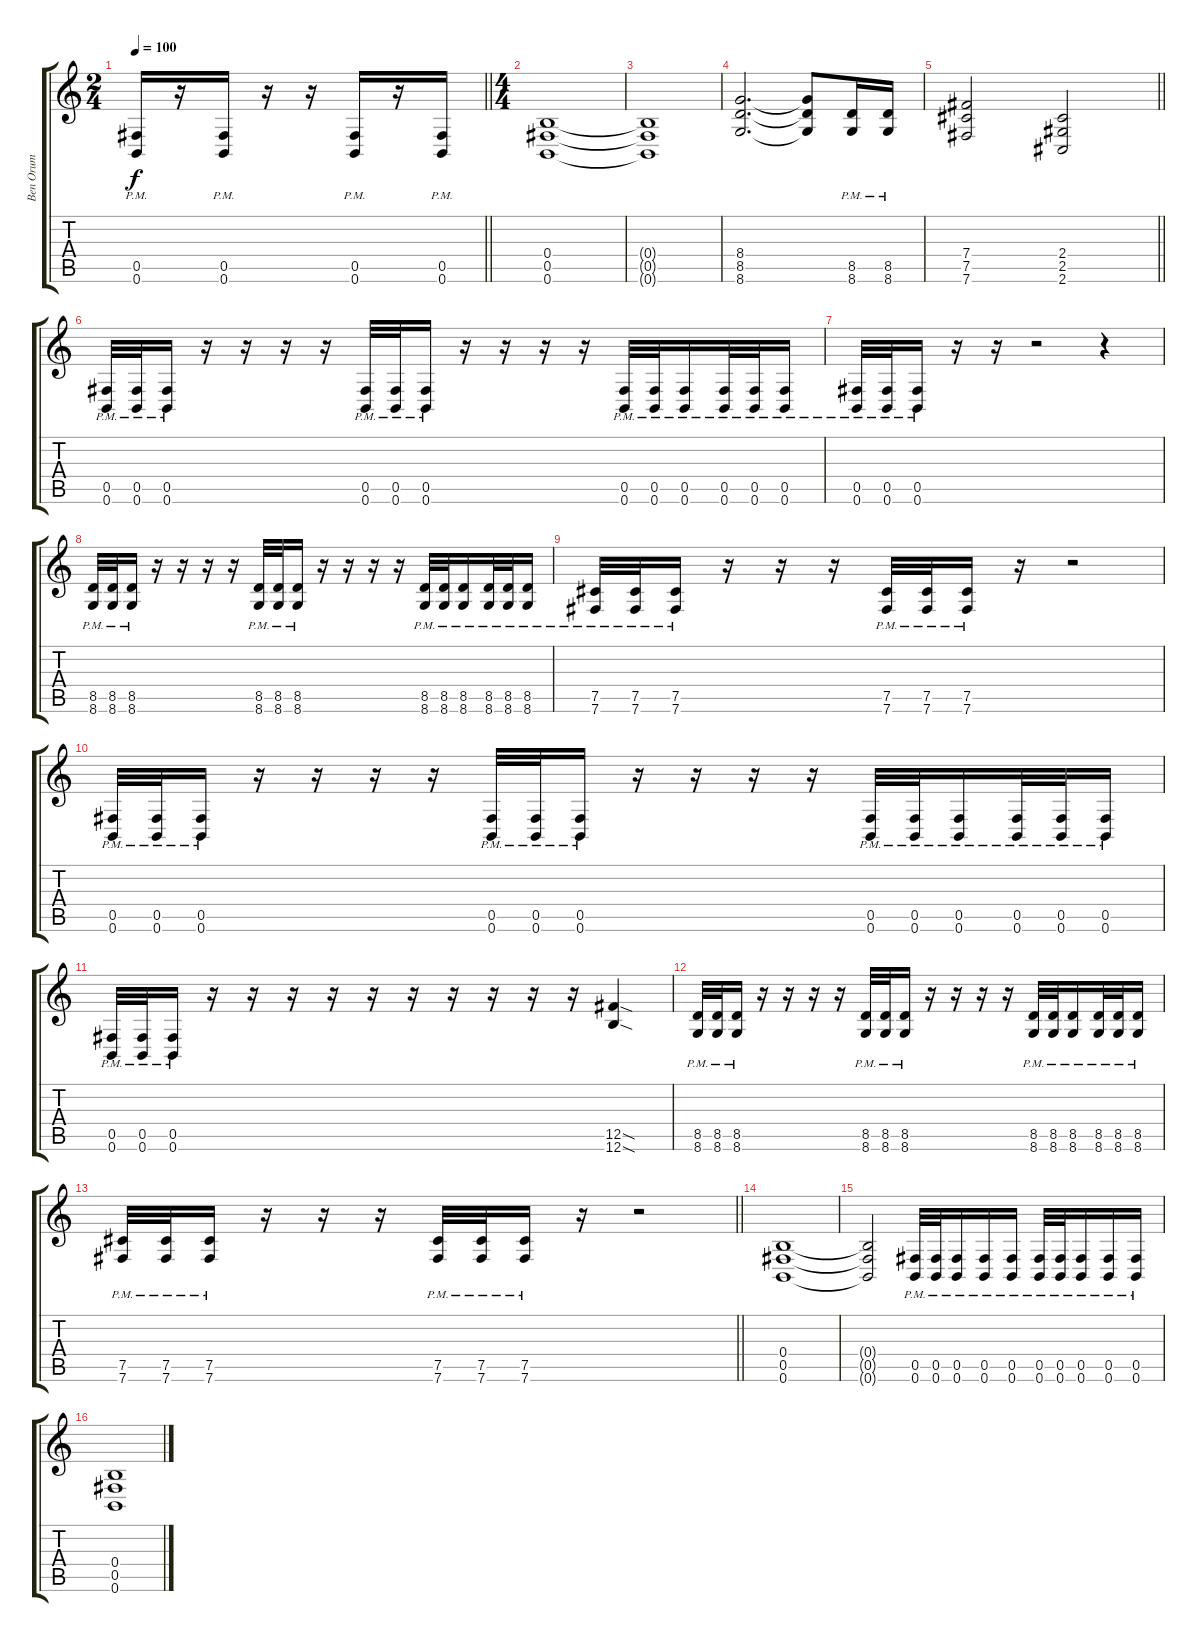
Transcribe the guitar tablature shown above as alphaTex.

\track ("Ben Orum" "Ben Orum") {instrument distortionguitar}
\staff {score tabs}
\tuning (Db4 Ab3 E3 B2 Gb2 B1) {hide}
\ts (2 4)
\tempo 100
\clef g2
\barLineRight lightlight
\ks c
(0.5{pm} 0.6{pm}).16{dy f} r.16 (0.5{pm} 0.6{pm}).16 r.16 r.16 (0.5{pm} 0.6{pm}).16 r.16 (0.5{pm} 0.6{pm}).16 |
\ts (4 4)
\section ("" "")
(0.4 0.5 0.6).1{balance 8} |
(0.4{t} 0.5{t} 0.6{t}).1 |
(8.4 8.5 8.6).2{d} (8.4{t} 8.5{t} 8.6{t}).8 (8.5{pm} 8.6{pm}).16 (8.5{pm} 8.6{pm}).16 |
\barLineRight lightlight
(7.4 7.5 7.6).2 (2.4 2.5 2.6).2 |
\section ("" "")
(0.5{pm} 0.6{pm}).32 (0.5{pm} 0.6{pm}).32 (0.5{pm} 0.6{pm}).16 r.16 r.16 r.16 r.16 (0.5{pm} 0.6{pm}).32 (0.5{pm} 0.6{pm}).32 (0.5{pm} 0.6{pm}).16 r.16 r.16 r.16 r.16 (0.5{pm} 0.6{pm}).32 (0.5{pm} 0.6{pm}).32 (0.5{pm} 0.6{pm}).16 (0.5{pm} 0.6{pm}).32 (0.5{pm} 0.6{pm}).32 (0.5{pm} 0.6{pm}).16 |
(0.5{pm} 0.6{pm}).32 (0.5{pm} 0.6{pm}).32 (0.5{pm} 0.6{pm}).16 r.16 r.16 r.2 r.4 |
(8.5{pm} 8.6{pm}).32 (8.5{pm} 8.6{pm}).32 (8.5{pm} 8.6{pm}).16 r.16 r.16 r.16 r.16 (8.5{pm} 8.6{pm}).32 (8.5{pm} 8.6{pm}).32 (8.5{pm} 8.6{pm}).16 r.16 r.16 r.16 r.16 (8.5{pm} 8.6{pm}).32 (8.5{pm} 8.6{pm}).32 (8.5{pm} 8.6{pm}).16 (8.5{pm} 8.6{pm}).32 (8.5{pm} 8.6{pm}).32 (8.5{pm} 8.6{pm}).16 |
(7.5{pm} 7.6{pm}).32 (7.5{pm} 7.6{pm}).32 (7.5{pm} 7.6{pm}).16 r.16 r.16 r.16 (7.5{pm} 7.6{pm}).32 (7.5{pm} 7.6{pm}).32 (7.5{pm} 7.6{pm}).16 r.16 r.2 |
(0.5{pm} 0.6{pm}).32 (0.5{pm} 0.6{pm}).32 (0.5{pm} 0.6{pm}).16 r.16 r.16 r.16 r.16 (0.5{pm} 0.6{pm}).32 (0.5{pm} 0.6{pm}).32 (0.5{pm} 0.6{pm}).16 r.16 r.16 r.16 r.16 (0.5{pm} 0.6{pm}).32 (0.5{pm} 0.6{pm}).32 (0.5{pm} 0.6{pm}).16 (0.5{pm} 0.6{pm}).32 (0.5{pm} 0.6{pm}).32 (0.5{pm} 0.6{pm}).16 |
(0.5{pm} 0.6{pm}).32 (0.5{pm} 0.6{pm}).32 (0.5{pm} 0.6{pm}).16 r.16 r.16 r.16 r.16 r.16 r.16 r.16 r.16 r.16 r.16 (12.5{sod} 12.6{sod}).4 |
(8.5{pm} 8.6{pm}).32 (8.5{pm} 8.6{pm}).32 (8.5{pm} 8.6{pm}).16 r.16 r.16 r.16 r.16 (8.5{pm} 8.6{pm}).32 (8.5{pm} 8.6{pm}).32 (8.5{pm} 8.6{pm}).16 r.16 r.16 r.16 r.16 (8.5{pm} 8.6{pm}).32 (8.5{pm} 8.6{pm}).32 (8.5{pm} 8.6{pm}).16 (8.5{pm} 8.6{pm}).32 (8.5{pm} 8.6{pm}).32 (8.5{pm} 8.6{pm}).16 |
\barLineRight lightlight
(7.5{pm} 7.6{pm}).32 (7.5{pm} 7.6{pm}).32 (7.5{pm} 7.6{pm}).16 r.16 r.16 r.16 (7.5{pm} 7.6{pm}).32 (7.5{pm} 7.6{pm}).32 (7.5{pm} 7.6{pm}).16 r.16 r.2 |
\section ("" "")
(0.4 0.5 0.6).1{balance 0} |
(0.4{t} 0.5{t} 0.6{t}).2 (0.5{pm} 0.6{pm}).32 (0.5{pm} 0.6{pm}).32 (0.5{pm} 0.6{pm}).16 (0.5{pm} 0.6{pm}).16 (0.5{pm} 0.6{pm}).16 (0.5{pm} 0.6{pm}).32 (0.5{pm} 0.6{pm}).32 (0.5{pm} 0.6{pm}).16 (0.5{pm} 0.6{pm}).16 (0.5{pm} 0.6{pm}).16 |
(0.4 0.5 0.6).1
